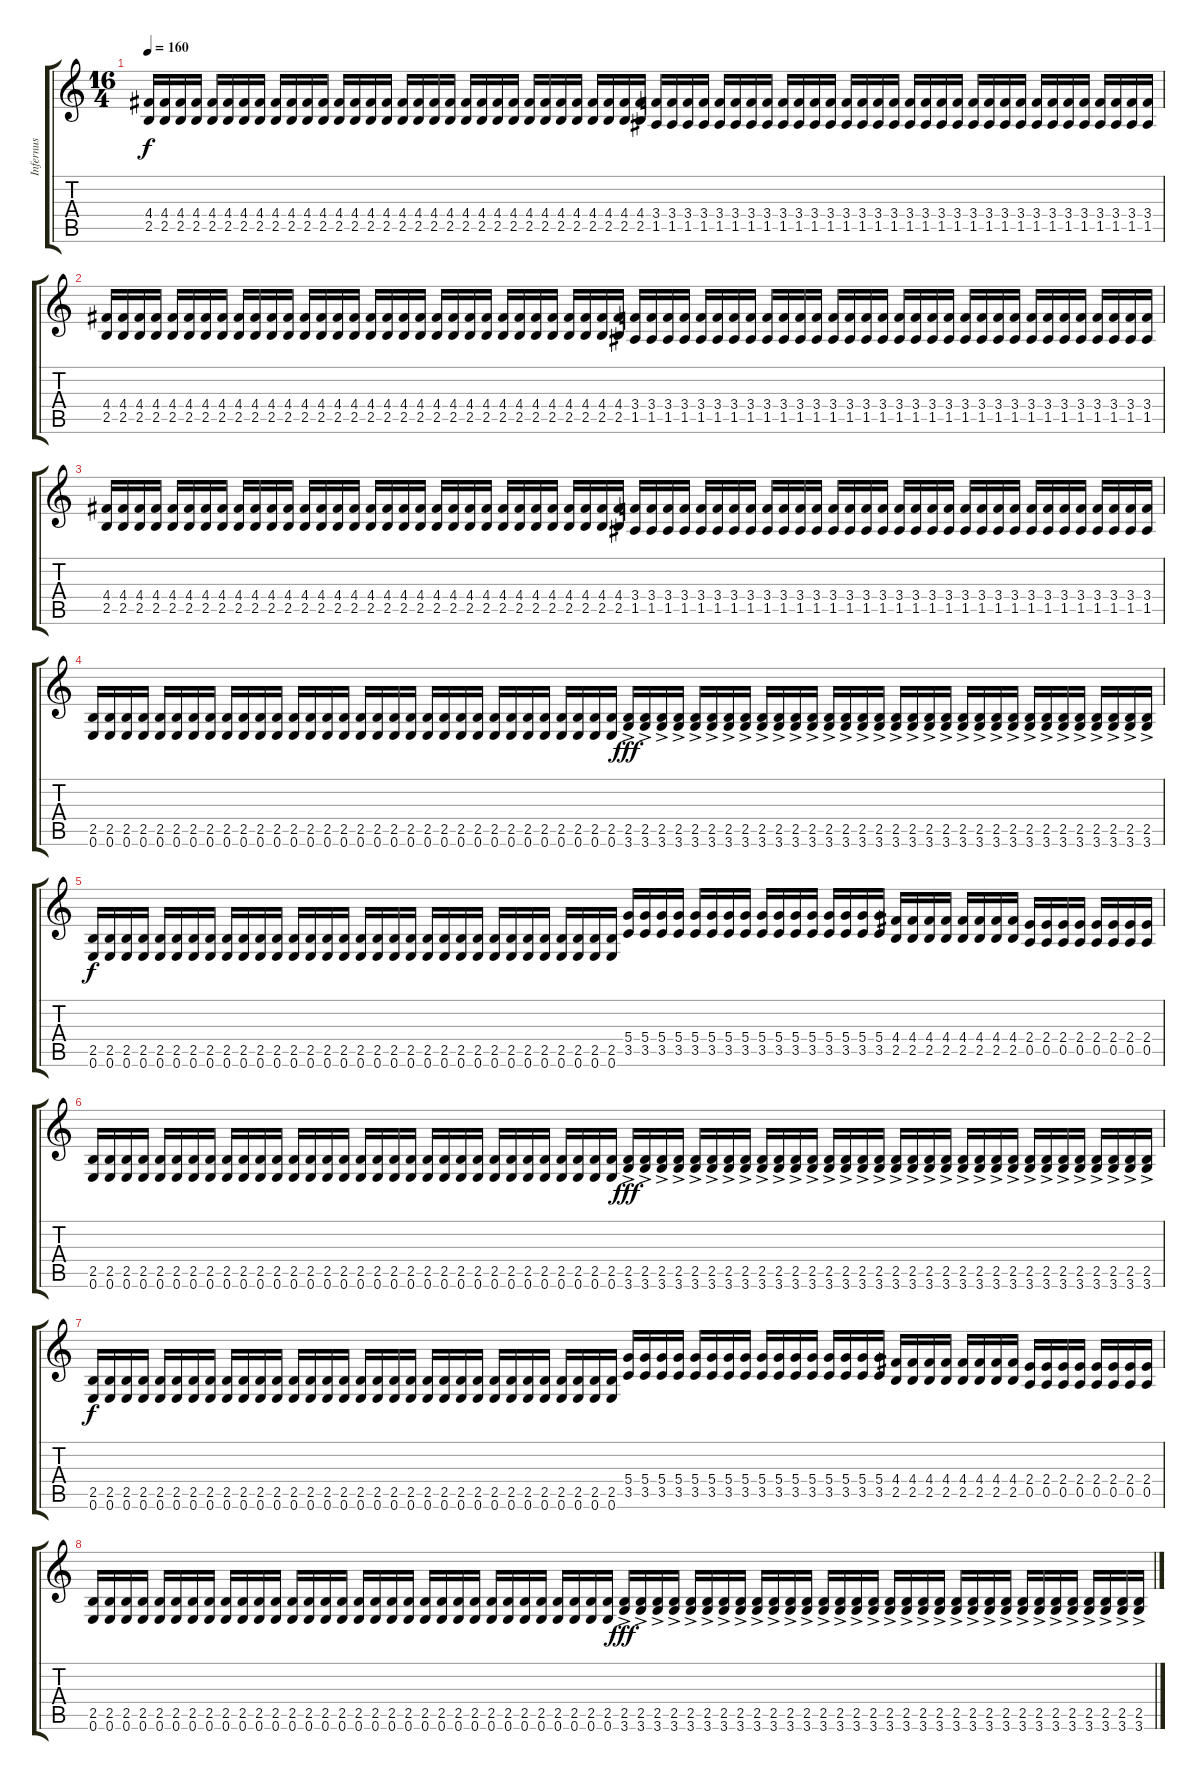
\track ("Infernus" "Infernus") {instrument distortionguitar}
\staff {score tabs}
\tuning (E4 B3 G3 D3 A2 E2) {hide}
\ts (16 4)
\tempo 160
\clef g2
\ks c
(4.4 2.5).16{dy f} (4.4 2.5).16 (4.4 2.5).16 (4.4 2.5).16 (4.4 2.5).16 (4.4 2.5).16 (4.4 2.5).16 (4.4 2.5).16 (4.4 2.5).16 (4.4 2.5).16 (4.4 2.5).16 (4.4 2.5).16 (4.4 2.5).16 (4.4 2.5).16 (4.4 2.5).16 (4.4 2.5).16 (4.4 2.5).16 (4.4 2.5).16 (4.4 2.5).16 (4.4 2.5).16 (4.4 2.5).16 (4.4 2.5).16 (4.4 2.5).16 (4.4 2.5).16 (4.4 2.5).16 (4.4 2.5).16 (4.4 2.5).16 (4.4 2.5).16 (4.4 2.5).16 (4.4 2.5).16 (4.4 2.5).16 (4.4 2.5).16 (3.4 1.5).16 (3.4 1.5).16 (3.4 1.5).16 (3.4 1.5).16 (3.4 1.5).16 (3.4 1.5).16 (3.4 1.5).16 (3.4 1.5).16 (3.4 1.5).16 (3.4 1.5).16 (3.4 1.5).16 (3.4 1.5).16 (3.4 1.5).16 (3.4 1.5).16 (3.4 1.5).16 (3.4 1.5).16 (3.4 1.5).16 (3.4 1.5).16 (3.4 1.5).16 (3.4 1.5).16 (3.4 1.5).16 (3.4 1.5).16 (3.4 1.5).16 (3.4 1.5).16 (3.4 1.5).16 (3.4 1.5).16 (3.4 1.5).16 (3.4 1.5).16 (3.4 1.5).16 (3.4 1.5).16 (3.4 1.5).16 (3.4 1.5).16 |
(4.4 2.5).16 (4.4 2.5).16 (4.4 2.5).16 (4.4 2.5).16 (4.4 2.5).16 (4.4 2.5).16 (4.4 2.5).16 (4.4 2.5).16 (4.4 2.5).16 (4.4 2.5).16 (4.4 2.5).16 (4.4 2.5).16 (4.4 2.5).16 (4.4 2.5).16 (4.4 2.5).16 (4.4 2.5).16 (4.4 2.5).16 (4.4 2.5).16 (4.4 2.5).16 (4.4 2.5).16 (4.4 2.5).16 (4.4 2.5).16 (4.4 2.5).16 (4.4 2.5).16 (4.4 2.5).16 (4.4 2.5).16 (4.4 2.5).16 (4.4 2.5).16 (4.4 2.5).16 (4.4 2.5).16 (4.4 2.5).16 (4.4 2.5).16 (3.4 1.5).16 (3.4 1.5).16 (3.4 1.5).16 (3.4 1.5).16 (3.4 1.5).16 (3.4 1.5).16 (3.4 1.5).16 (3.4 1.5).16 (3.4 1.5).16 (3.4 1.5).16 (3.4 1.5).16 (3.4 1.5).16 (3.4 1.5).16 (3.4 1.5).16 (3.4 1.5).16 (3.4 1.5).16 (3.4 1.5).16 (3.4 1.5).16 (3.4 1.5).16 (3.4 1.5).16 (3.4 1.5).16 (3.4 1.5).16 (3.4 1.5).16 (3.4 1.5).16 (3.4 1.5).16 (3.4 1.5).16 (3.4 1.5).16 (3.4 1.5).16 (3.4 1.5).16 (3.4 1.5).16 (3.4 1.5).16 (3.4 1.5).16 |
(4.4 2.5).16 (4.4 2.5).16 (4.4 2.5).16 (4.4 2.5).16 (4.4 2.5).16 (4.4 2.5).16 (4.4 2.5).16 (4.4 2.5).16 (4.4 2.5).16 (4.4 2.5).16 (4.4 2.5).16 (4.4 2.5).16 (4.4 2.5).16 (4.4 2.5).16 (4.4 2.5).16 (4.4 2.5).16 (4.4 2.5).16 (4.4 2.5).16 (4.4 2.5).16 (4.4 2.5).16 (4.4 2.5).16 (4.4 2.5).16 (4.4 2.5).16 (4.4 2.5).16 (4.4 2.5).16 (4.4 2.5).16 (4.4 2.5).16 (4.4 2.5).16 (4.4 2.5).16 (4.4 2.5).16 (4.4 2.5).16 (4.4 2.5).16 (3.4 1.5).16 (3.4 1.5).16 (3.4 1.5).16 (3.4 1.5).16 (3.4 1.5).16 (3.4 1.5).16 (3.4 1.5).16 (3.4 1.5).16 (3.4 1.5).16 (3.4 1.5).16 (3.4 1.5).16 (3.4 1.5).16 (3.4 1.5).16 (3.4 1.5).16 (3.4 1.5).16 (3.4 1.5).16 (3.4 1.5).16 (3.4 1.5).16 (3.4 1.5).16 (3.4 1.5).16 (3.4 1.5).16 (3.4 1.5).16 (3.4 1.5).16 (3.4 1.5).16 (3.4 1.5).16 (3.4 1.5).16 (3.4 1.5).16 (3.4 1.5).16 (3.4 1.5).16 (3.4 1.5).16 (3.4 1.5).16 (3.4 1.5).16 |
(2.5 0.6).16 (2.5 0.6).16 (2.5 0.6).16 (2.5 0.6).16 (2.5 0.6).16 (2.5 0.6).16 (2.5 0.6).16 (2.5 0.6).16 (2.5 0.6).16 (2.5 0.6).16 (2.5 0.6).16 (2.5 0.6).16 (2.5 0.6).16 (2.5 0.6).16 (2.5 0.6).16 (2.5 0.6).16 (2.5 0.6).16 (2.5 0.6).16 (2.5 0.6).16 (2.5 0.6).16 (2.5 0.6).16 (2.5 0.6).16 (2.5 0.6).16 (2.5 0.6).16 (2.5 0.6).16 (2.5 0.6).16 (2.5 0.6).16 (2.5 0.6).16 (2.5 0.6).16 (2.5 0.6).16 (2.5 0.6).16 (2.5 0.6).16 (2.5 3.6{ac}).16{dy fff} (2.5 3.6{ac}).16 (2.5 3.6{ac}).16 (2.5 3.6{ac}).16 (2.5 3.6{ac}).16 (2.5 3.6{ac}).16 (2.5 3.6{ac}).16 (2.5 3.6{ac}).16 (2.5 3.6{ac}).16 (2.5 3.6{ac}).16 (2.5 3.6{ac}).16 (2.5 3.6{ac}).16 (2.5 3.6{ac}).16 (2.5 3.6{ac}).16 (2.5 3.6{ac}).16 (2.5 3.6{ac}).16 (2.5 3.6{ac}).16 (2.5 3.6{ac}).16 (2.5 3.6{ac}).16 (2.5 3.6{ac}).16 (2.5 3.6{ac}).16 (2.5 3.6{ac}).16 (2.5 3.6{ac}).16 (2.5 3.6{ac}).16 (2.5 3.6{ac}).16 (2.5 3.6{ac}).16 (2.5 3.6{ac}).16 (2.5 3.6{ac}).16 (2.5 3.6{ac}).16 (2.5 3.6{ac}).16 (2.5 3.6{ac}).16 (2.5 3.6{ac}).16 |
(2.5 0.6).16{dy f} (2.5 0.6).16 (2.5 0.6).16 (2.5 0.6).16 (2.5 0.6).16 (2.5 0.6).16 (2.5 0.6).16 (2.5 0.6).16 (2.5 0.6).16 (2.5 0.6).16 (2.5 0.6).16 (2.5 0.6).16 (2.5 0.6).16 (2.5 0.6).16 (2.5 0.6).16 (2.5 0.6).16 (2.5 0.6).16 (2.5 0.6).16 (2.5 0.6).16 (2.5 0.6).16 (2.5 0.6).16 (2.5 0.6).16 (2.5 0.6).16 (2.5 0.6).16 (2.5 0.6).16 (2.5 0.6).16 (2.5 0.6).16 (2.5 0.6).16 (2.5 0.6).16 (2.5 0.6).16 (2.5 0.6).16 (2.5 0.6).16 (5.4 3.5).16 (5.4 3.5).16 (5.4 3.5).16 (5.4 3.5).16 (5.4 3.5).16 (5.4 3.5).16 (5.4 3.5).16 (5.4 3.5).16 (5.4 3.5).16 (5.4 3.5).16 (5.4 3.5).16 (5.4 3.5).16 (5.4 3.5).16 (5.4 3.5).16 (5.4 3.5).16 (5.4 3.5).16 (4.4 2.5).16 (4.4 2.5).16 (4.4 2.5).16 (4.4 2.5).16 (4.4 2.5).16 (4.4 2.5).16 (4.4 2.5).16 (4.4 2.5).16 (2.4 0.5).16 (2.4 0.5).16 (2.4 0.5).16 (2.4 0.5).16 (2.4 0.5).16 (2.4 0.5).16 (2.4 0.5).16 (2.4 0.5).16 |
(2.5 0.6).16 (2.5 0.6).16 (2.5 0.6).16 (2.5 0.6).16 (2.5 0.6).16 (2.5 0.6).16 (2.5 0.6).16 (2.5 0.6).16 (2.5 0.6).16 (2.5 0.6).16 (2.5 0.6).16 (2.5 0.6).16 (2.5 0.6).16 (2.5 0.6).16 (2.5 0.6).16 (2.5 0.6).16 (2.5 0.6).16 (2.5 0.6).16 (2.5 0.6).16 (2.5 0.6).16 (2.5 0.6).16 (2.5 0.6).16 (2.5 0.6).16 (2.5 0.6).16 (2.5 0.6).16 (2.5 0.6).16 (2.5 0.6).16 (2.5 0.6).16 (2.5 0.6).16 (2.5 0.6).16 (2.5 0.6).16 (2.5 0.6).16 (2.5 3.6{ac}).16{dy fff} (2.5 3.6{ac}).16 (2.5 3.6{ac}).16 (2.5 3.6{ac}).16 (2.5 3.6{ac}).16 (2.5 3.6{ac}).16 (2.5 3.6{ac}).16 (2.5 3.6{ac}).16 (2.5 3.6{ac}).16 (2.5 3.6{ac}).16 (2.5 3.6{ac}).16 (2.5 3.6{ac}).16 (2.5 3.6{ac}).16 (2.5 3.6{ac}).16 (2.5 3.6{ac}).16 (2.5 3.6{ac}).16 (2.5 3.6{ac}).16 (2.5 3.6{ac}).16 (2.5 3.6{ac}).16 (2.5 3.6{ac}).16 (2.5 3.6{ac}).16 (2.5 3.6{ac}).16 (2.5 3.6{ac}).16 (2.5 3.6{ac}).16 (2.5 3.6{ac}).16 (2.5 3.6{ac}).16 (2.5 3.6{ac}).16 (2.5 3.6{ac}).16 (2.5 3.6{ac}).16 (2.5 3.6{ac}).16 (2.5 3.6{ac}).16 (2.5 3.6{ac}).16 |
(2.5 0.6).16{dy f} (2.5 0.6).16 (2.5 0.6).16 (2.5 0.6).16 (2.5 0.6).16 (2.5 0.6).16 (2.5 0.6).16 (2.5 0.6).16 (2.5 0.6).16 (2.5 0.6).16 (2.5 0.6).16 (2.5 0.6).16 (2.5 0.6).16 (2.5 0.6).16 (2.5 0.6).16 (2.5 0.6).16 (2.5 0.6).16 (2.5 0.6).16 (2.5 0.6).16 (2.5 0.6).16 (2.5 0.6).16 (2.5 0.6).16 (2.5 0.6).16 (2.5 0.6).16 (2.5 0.6).16 (2.5 0.6).16 (2.5 0.6).16 (2.5 0.6).16 (2.5 0.6).16 (2.5 0.6).16 (2.5 0.6).16 (2.5 0.6).16 (5.4 3.5).16 (5.4 3.5).16 (5.4 3.5).16 (5.4 3.5).16 (5.4 3.5).16 (5.4 3.5).16 (5.4 3.5).16 (5.4 3.5).16 (5.4 3.5).16 (5.4 3.5).16 (5.4 3.5).16 (5.4 3.5).16 (5.4 3.5).16 (5.4 3.5).16 (5.4 3.5).16 (5.4 3.5).16 (4.4 2.5).16 (4.4 2.5).16 (4.4 2.5).16 (4.4 2.5).16 (4.4 2.5).16 (4.4 2.5).16 (4.4 2.5).16 (4.4 2.5).16 (2.4 0.5).16 (2.4 0.5).16 (2.4 0.5).16 (2.4 0.5).16 (2.4 0.5).16 (2.4 0.5).16 (2.4 0.5).16 (2.4 0.5).16 |
(2.5 0.6).16 (2.5 0.6).16 (2.5 0.6).16 (2.5 0.6).16 (2.5 0.6).16 (2.5 0.6).16 (2.5 0.6).16 (2.5 0.6).16 (2.5 0.6).16 (2.5 0.6).16 (2.5 0.6).16 (2.5 0.6).16 (2.5 0.6).16 (2.5 0.6).16 (2.5 0.6).16 (2.5 0.6).16 (2.5 0.6).16 (2.5 0.6).16 (2.5 0.6).16 (2.5 0.6).16 (2.5 0.6).16 (2.5 0.6).16 (2.5 0.6).16 (2.5 0.6).16 (2.5 0.6).16 (2.5 0.6).16 (2.5 0.6).16 (2.5 0.6).16 (2.5 0.6).16 (2.5 0.6).16 (2.5 0.6).16 (2.5 0.6).16 (2.5 3.6{ac}).16{dy fff} (2.5 3.6{ac}).16 (2.5 3.6{ac}).16 (2.5 3.6{ac}).16 (2.5 3.6{ac}).16 (2.5 3.6{ac}).16 (2.5 3.6{ac}).16 (2.5 3.6{ac}).16 (2.5 3.6{ac}).16 (2.5 3.6{ac}).16 (2.5 3.6{ac}).16 (2.5 3.6{ac}).16 (2.5 3.6{ac}).16 (2.5 3.6{ac}).16 (2.5 3.6{ac}).16 (2.5 3.6{ac}).16 (2.5 3.6{ac}).16 (2.5 3.6{ac}).16 (2.5 3.6{ac}).16 (2.5 3.6{ac}).16 (2.5 3.6{ac}).16 (2.5 3.6{ac}).16 (2.5 3.6{ac}).16 (2.5 3.6{ac}).16 (2.5 3.6{ac}).16 (2.5 3.6{ac}).16 (2.5 3.6{ac}).16 (2.5 3.6{ac}).16 (2.5 3.6{ac}).16 (2.5 3.6{ac}).16 (2.5 3.6{ac}).16 (2.5 3.6{ac}).16
